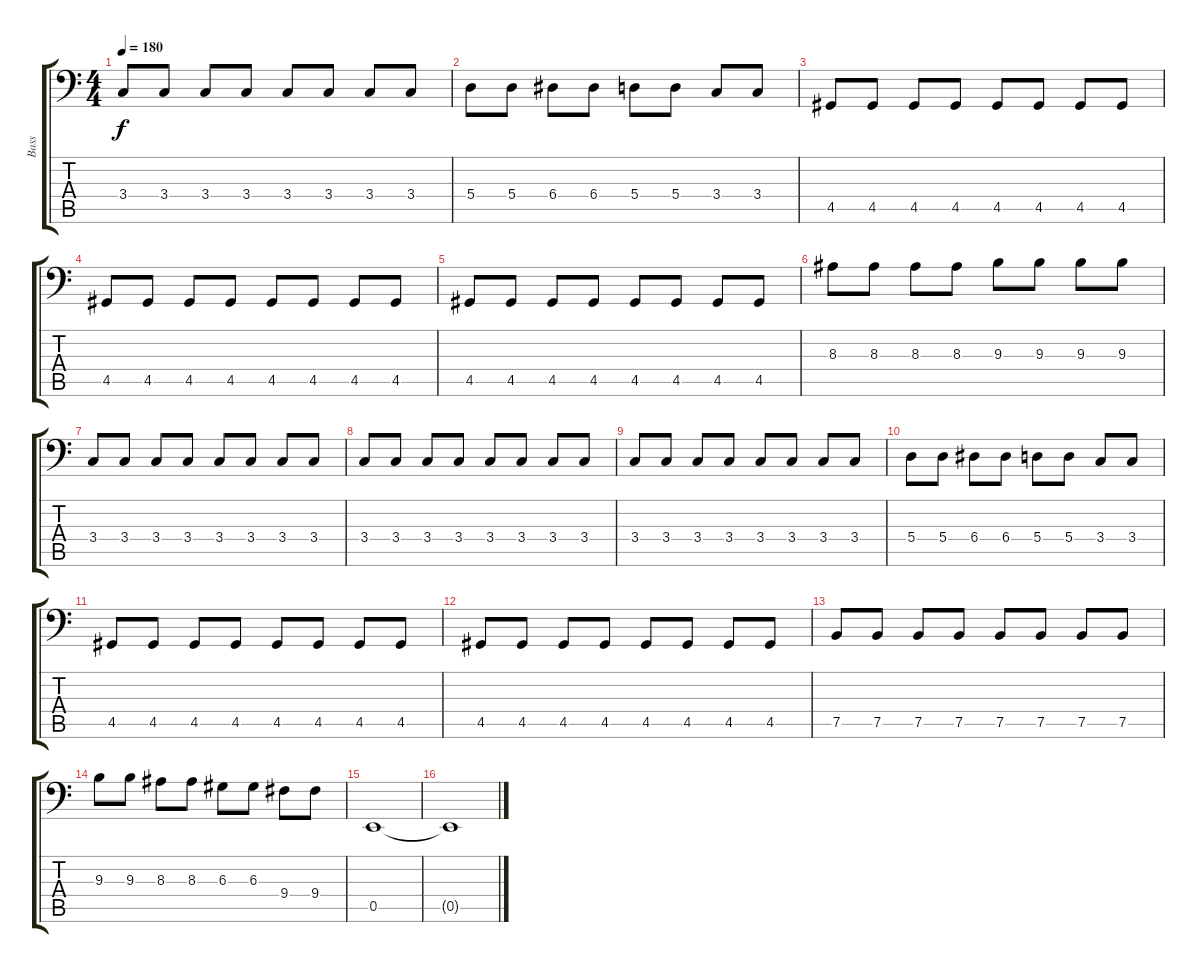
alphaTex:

\track ("Bass" "Bass") {instrument electricbassfinger}
\staff {score tabs}
\tuning (C3 G2 D2 A1 E1 B0) {hide}
\ts (4 4)
\tempo 180
\clef f4
\ks c
3.4.8{dy f} 3.4.8 3.4.8 3.4.8 3.4.8 3.4.8 3.4.8 3.4.8 |
5.4.8 5.4.8 6.4.8 6.4.8 5.4.8 5.4.8 3.4.8 3.4.8 |
4.5.8 4.5.8 4.5.8 4.5.8 4.5.8 4.5.8 4.5.8 4.5.8 |
4.5.8 4.5.8 4.5.8 4.5.8 4.5.8 4.5.8 4.5.8 4.5.8 |
4.5.8 4.5.8 4.5.8 4.5.8 4.5.8 4.5.8 4.5.8 4.5.8 |
8.3.8 8.3.8 8.3.8 8.3.8 9.3.8 9.3.8 9.3.8 9.3.8 |
3.4.8 3.4.8 3.4.8 3.4.8 3.4.8 3.4.8 3.4.8 3.4.8 |
3.4.8 3.4.8 3.4.8 3.4.8 3.4.8 3.4.8 3.4.8 3.4.8 |
3.4.8 3.4.8 3.4.8 3.4.8 3.4.8 3.4.8 3.4.8 3.4.8 |
5.4.8 5.4.8 6.4.8 6.4.8 5.4.8 5.4.8 3.4.8 3.4.8 |
4.5.8 4.5.8 4.5.8 4.5.8 4.5.8 4.5.8 4.5.8 4.5.8 |
4.5.8 4.5.8 4.5.8 4.5.8 4.5.8 4.5.8 4.5.8 4.5.8 |
7.5.8 7.5.8 7.5.8 7.5.8 7.5.8 7.5.8 7.5.8 7.5.8 |
9.3.8 9.3.8 8.3.8 8.3.8 6.3.8 6.3.8 9.4.8 9.4.8 |
0.5.1 |
0.5{t}.1
